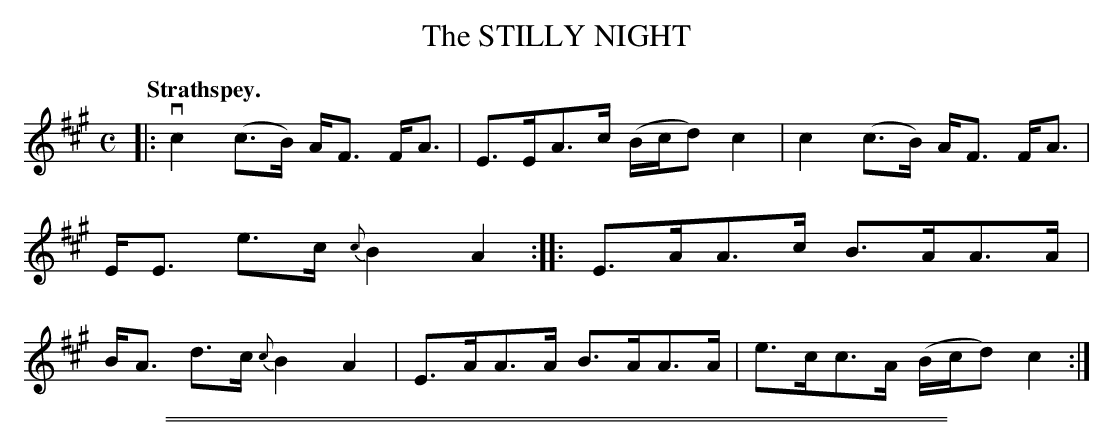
X:1
T: The STILLY NIGHT
Q:"Strathspey."
M: C
L: 1/16
K: A
|:\
vc4 (c3B) AF3 FA3 | E3EA3c (Bcd2) c4 |\
c4 (c3B) AF3 FA3 | EE3 e3c {c}B4 A4 ::\
E3AA3c B3AA3A | BA3 d3c {c}B4 A4 |\
E3AA3A B3AA3A | e3cc3A (Bcd2) c4 :|
